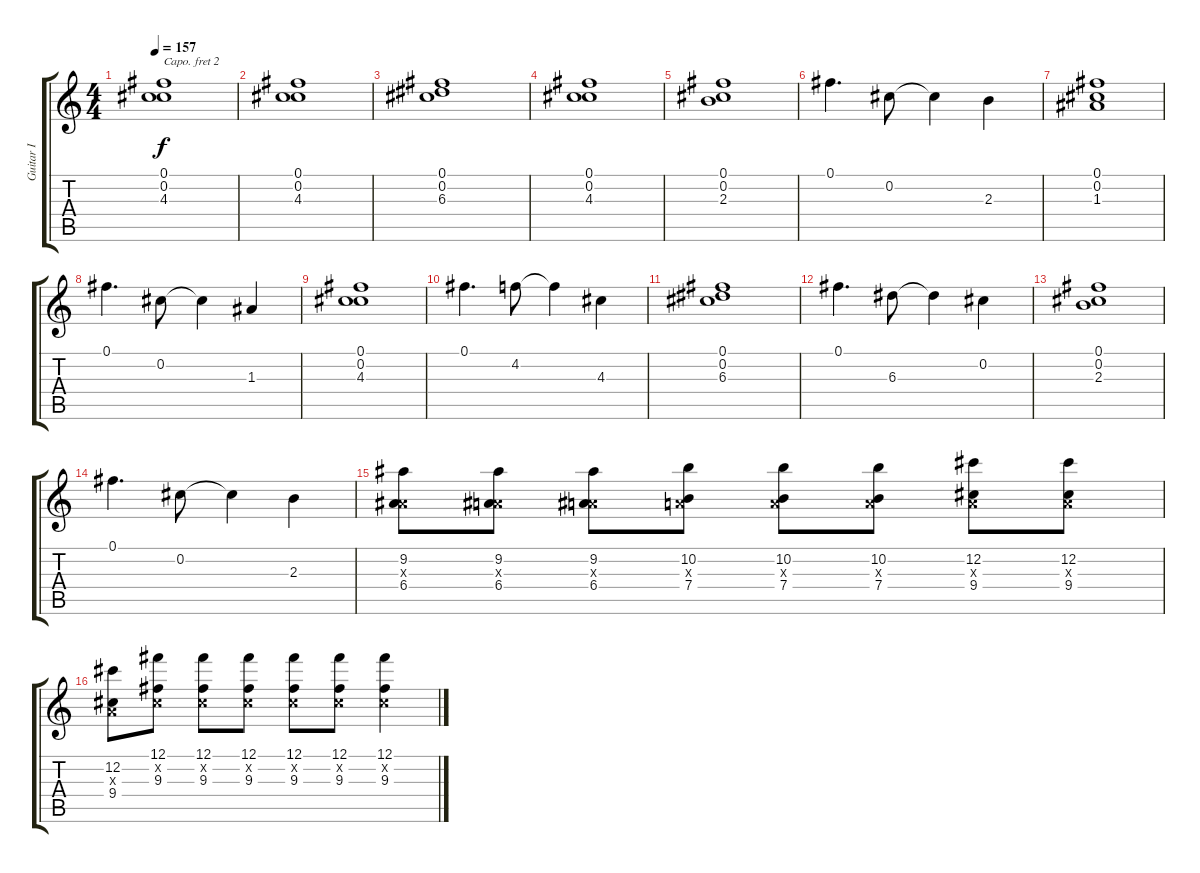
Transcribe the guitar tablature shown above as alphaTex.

\track ("Guitar I" "Guitar I") {instrument electricguitarjazz}
\staff {score tabs}
\capo 2
\tuning (E4 B3 G3 D3 A2 E2) {hide}
\ts (4 4)
\tempo 157
\clef g2
\ks c
(0.1 0.2 4.3).1{dy f} |
(0.1 0.2 4.3).1 |
(0.1 0.2 6.3).1 |
(0.1 0.2 4.3).1 |
(0.1 0.2 2.3).1 |
0.1.4{d} 0.2.8 0.2{t}.4 2.3.4 |
(0.1 0.2 1.3).1 |
0.1.4{d} 0.2.8 0.2{t}.4 1.3.4 |
(0.1 0.2 4.3).1 |
0.1.4{d} 4.2.8 4.2{t}.4 4.3.4 |
(0.1 0.2 6.3).1 |
0.1.4{d} 6.3.8 6.3{t}.4 0.2.4 |
(0.1 0.2 2.3).1 |
0.1.4{d} 0.2.8 0.2{t}.4 2.3.4 |
(9.2 0.3{x} 6.4).8{volume 13 instrument distortionguitar} (9.2 0.3{x} 6.4).8 (9.2 0.3{x} 6.4).8 (10.2 0.3{x} 7.4).8 (10.2 0.3{x} 7.4).8 (10.2 0.3{x} 7.4).8 (12.2 0.3{x} 9.4).8 (12.2 0.3{x} 9.4).8 |
(12.2 0.3{x} 9.4).8 (12.1 0.2{x} 9.3).8 (12.1 0.2{x} 9.3).8 (12.1 0.2{x} 9.3).8 (12.1 0.2{x} 9.3).8 (12.1 0.2{x} 9.3).8 (12.1 0.2{x} 9.3).4
